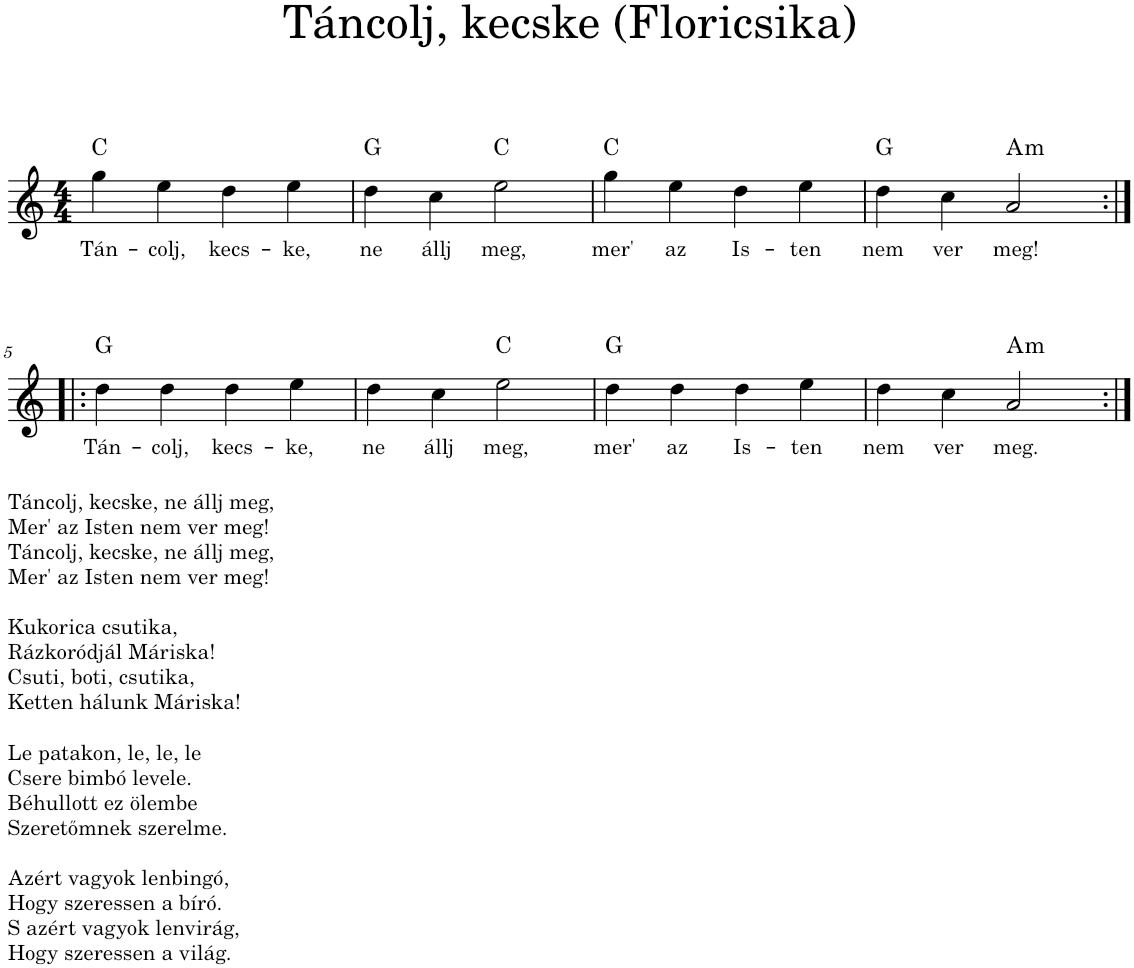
**kern	**text	**harte
*part1	*part1	*part1
*staff1	*staff1	*
*I"Piano	*	*
*I'Pno.	*	*
*clefG2	*	*
*k[]	*	*
*M4/4	*	*
=1	=1	=1
!	!LO:LY:b	!
4gg\	Tán-	C:maj
!	!LO:LY:b	!
4ee\	-colj,	.
!	!LO:LY:b	!
4dd\	kecs-	.
!	!LO:LY:b	!
4ee\	-ke,	.
=2	=2	=2
!	!LO:LY:b	!
4dd\	ne	G:maj
!	!LO:LY:b	!
4cc\	állj	.
!	!LO:LY:b	!
2ee\	meg,	C:maj
=3	=3	=3
!	!LO:LY:b	!
4gg\	mer'	C:maj
!	!LO:LY:b	!
4ee\	az	.
!	!LO:LY:b	!
4dd\	Is-	.
!	!LO:LY:b	!
4ee\	-ten	.
=4	=4	=4
!	!LO:LY:b	!
4dd\	nem	G:maj
!	!LO:LY:b	!
4cc\	ver	.
!	!LO:LY:b	!LO:H:kt=m
2a/	meg!	A:min
!!LO:LB:g=z
=5:|!|:	=5:|!|:	=5:|!|:
!LO:TX:b:t=Táncolj, kecske, ne állj meg,	!	!
!LO:TX:b:t=Mer' az Isten nem ver meg!	!	!
!LO:TX:b:t=Táncolj, kecske, ne állj meg,	!	!
!LO:TX:b:t=Mer' az Isten nem ver meg!	!	!
!LO:TX:b:t=Kukorica csutika,	!	!
!LO:TX:b:t=Rázkoródjál Máriska!	!	!
!LO:TX:b:t=Csuti, boti, csutika,	!	!
!LO:TX:b:t=Ketten hálunk Máriska!	!	!
!LO:TX:b:t=Le patakon, le, le, le	!	!
!LO:TX:b:t=Csere bimbó levele.	!	!
!LO:TX:b:t=Béhullott ez ölembe	!	!
!LO:TX:b:t=Szeretőmnek szerelme.	!	!
!LO:TX:b:t=Azért vagyok lenbingó,	!	!
!LO:TX:b:t=Hogy szeressen a bíró.	!	!
!LO:TX:b:t=S azért vagyok lenvirág,	!	!
!LO:TX:b:t=Hogy szeressen a világ.	!	!
!	!LO:LY:b	!
4dd\	Tán-	G:maj
!	!LO:LY:b	!
4dd\	-colj,	.
!	!LO:LY:b	!
4dd\	kecs-	.
!	!LO:LY:b	!
4ee\	-ke,	.
=6	=6	=6
!	!LO:LY:b	!
4dd\	ne	.
!	!LO:LY:b	!
4cc\	állj	.
!	!LO:LY:b	!
2ee\	meg,	C:maj
=7	=7	=7
!	!LO:LY:b	!
4dd\	mer'	G:maj
!	!LO:LY:b	!
4dd\	az	.
!	!LO:LY:b	!
4dd\	Is-	.
!	!LO:LY:b	!
4ee\	-ten	.
=8	=8	=8
!	!LO:LY:b	!
4dd\	nem	.
!	!LO:LY:b	!
4cc\	ver	.
!	!LO:LY:b	!LO:H:kt=m
2a/	meg.	A:min
=:|!	=:|!	=:|!
*-	*-	*-
